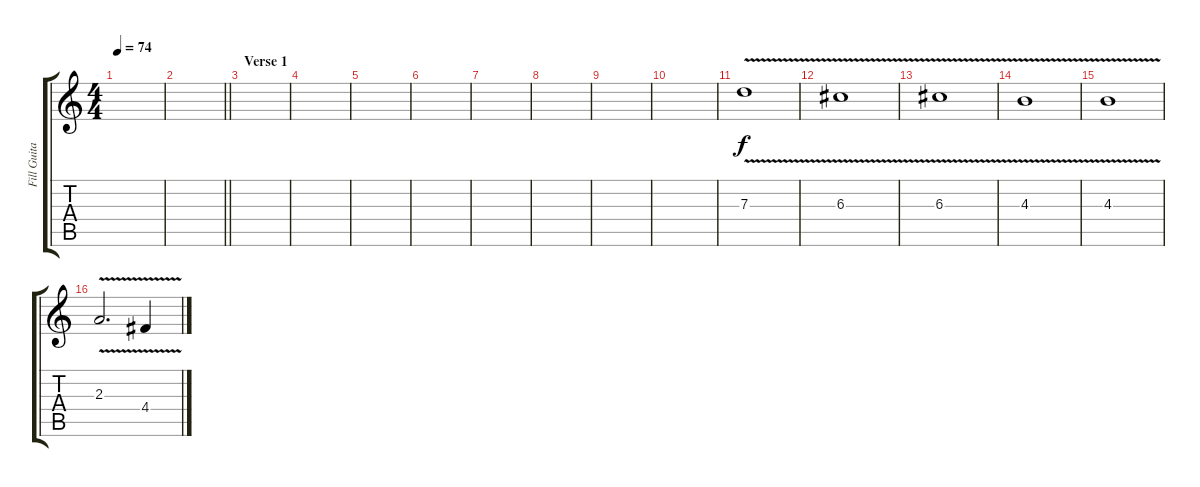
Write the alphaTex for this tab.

\track ("Fill Guitar #1" "Fill Guita") {instrument distortionguitar}
\staff {score tabs}
\tuning (E4 B3 G3 D3 A2 E2) {hide}
\ts (4 4)
\tempo 74
\clef g2
\ks c
|
\barLineRight lightlight
|
\section ("" "Verse 1")
|
|
|
|
|
|
|
|
7.3{v}.1 |
6.3{v}.1 |
6.3{v}.1 |
4.3{v}.1 |
4.3{v}.1 |
2.3{v}.2{d} 4.4{v}.4
